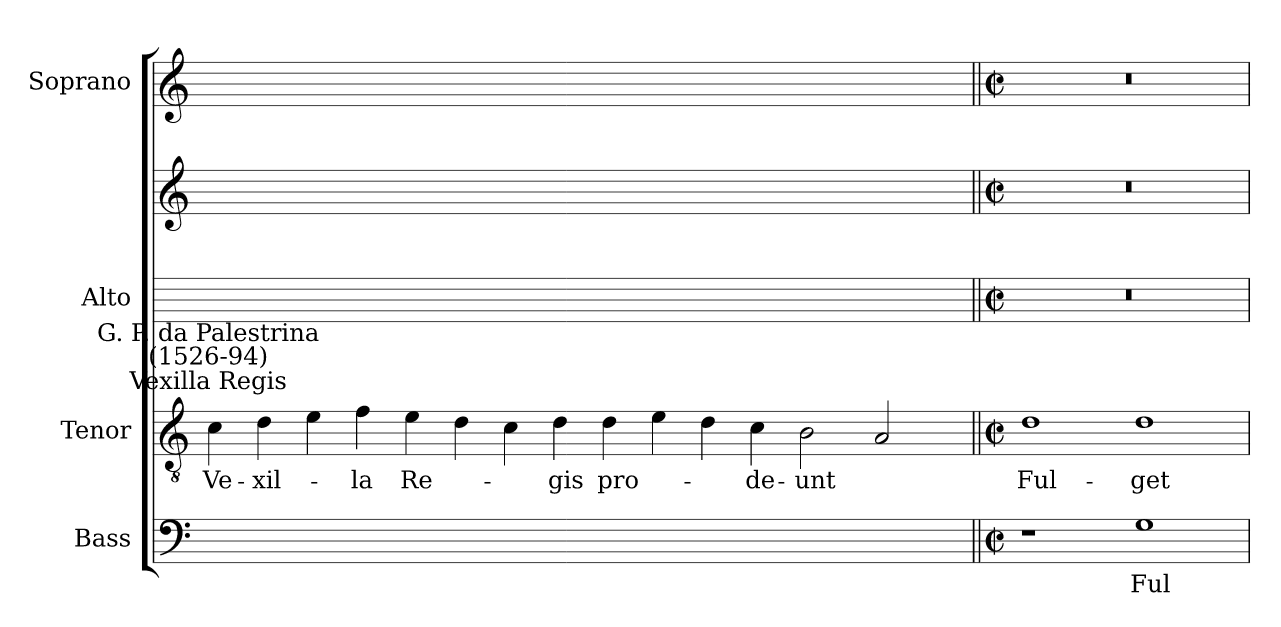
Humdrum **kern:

**kern	**text	**kern	**text	**kern	**kern	**kern
*part4	*part4	*part3	*part3	*part2	*part2	*part1
*staff5	*staff5	*staff4	*staff4	*staff3	*staff2	*staff1
*I"Bass	*	*I"Tenor	*	*I"Alto	*	*I"Soprano
*I'B	*	*I'T	*	*I'A	*	*I'S
*clefF4	*	*clefGv2	*	*	*clefG2	*clefG2
*k[]	*	*k[]	*	*k[]	*k[]	*k[]
*C:	*	*C:	*	*C:	*C:	*C:
=1	=1	=1	=1	=1	=1	=1
!	!	!LO:TX:a:cj:t=Vexilla Regis	!	!	!	!
!	!	!LO:TX:a:cj:t=G. P. da Palestrina\n(1526-94)	!	!	!	!
!LO:N:vis=0	!	!	!LO:LY:b	!LO:N:vis=0	!LO:N:vis=0	!LO:N:vis=0
2%7ryy	.	4c	Ve-	2%7ryy	2%7ryy	2%7ryy
!	!	!	!LO:LY:b	!	!	!
.	.	4d	-xil-	.	.	.
.	.	4e	.	.	.	.
!	!	!	!LO:LY:b	!	!	!
.	.	4f	la	.	.	.
!	!	!	!LO:LY:b	!	!	!
.	.	4e	Re-	.	.	.
.	.	4d	.	.	.	.
.	.	4c	.	.	.	.
!	!	!	!LO:LY:b	!	!	!
.	.	4d	gis	.	.	.
!	!	!	!LO:LY:b	!	!	!
.	.	4d	pro-	.	.	.
.	.	4e	.	.	.	.
.	.	4d	.	.	.	.
!	!	!	!LO:LY:b	!	!	!
.	.	4c	de-	.	.	.
!	!	!	!LO:LY:b	!	!	!
.	.	2B	-unt	.	.	.
4ryy	.	2A	.	4ryy	4ryy	4ryy
4ryy	.	.	.	4ryy	4ryy	4ryy
=1A||	=1A||	=1A||	=1A||	=1A||	=1A||	=1A||
*M4/2	*	*M4/2	*	*M4/2	*M4/2	*M4/2
*met(c|)	*	*met(c|)	*	*met(c|)	*met(c|)	*met(c|)
!	!	!	!LO:LY:b	!	!	!
1r	.	1d	Ful-	0r	0r	0r
!	!LO:LY:b	!	!LO:LY:b	!	!	!
1G	Ful-	1d	-get	.	.	.
=	=	=	=	=	=	=
*-	*-	*-	*-	*-	*-	*-
